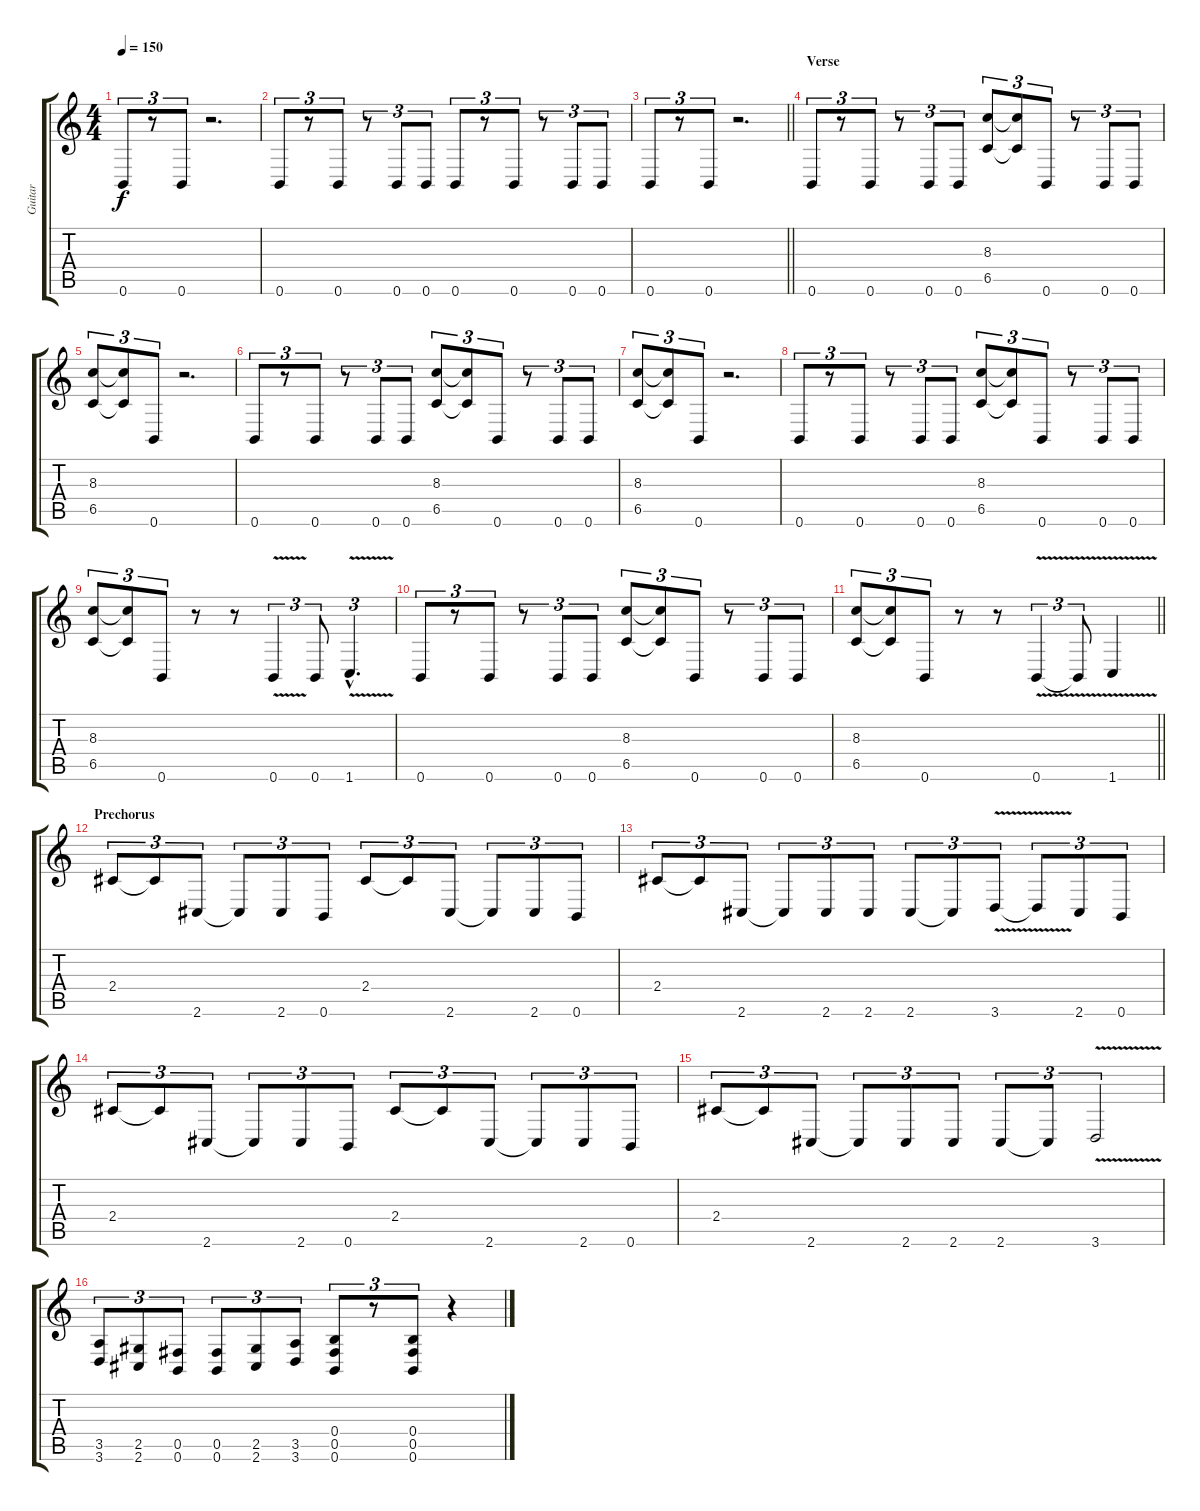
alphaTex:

\track ("Guitar" "Guitar") {instrument distortionguitar}
\staff {score tabs}
\tuning (B3 Gb3 E3 B2 Gb2 B1) {hide}
\ts (4 4)
\tempo 150
\clef g2
\ks c
0.6.8{tu (3 2) dy f} r.8{tu (3 2)} 0.6.8{tu (3 2)} r.2{d} |
0.6.8{tu (3 2)} r.8{tu (3 2)} 0.6.8{tu (3 2)} r.8{tu (3 2)} 0.6.8{tu (3 2)} 0.6.8{tu (3 2)} 0.6.8{tu (3 2)} r.8{tu (3 2)} 0.6.8{tu (3 2)} r.8{tu (3 2)} 0.6.8{tu (3 2)} 0.6.8{tu (3 2)} |
\barLineRight lightlight
0.6.8{tu (3 2)} r.8{tu (3 2)} 0.6.8{tu (3 2)} r.2{d} |
\section ("" "Verse")
0.6.8{tu (3 2)} r.8{tu (3 2)} 0.6.8{tu (3 2)} r.8{tu (3 2)} 0.6.8{tu (3 2)} 0.6.8{tu (3 2)} (8.3 6.5).8{tu (3 2)} (8.3{t} 6.5{t}).8{tu (3 2)} 0.6.8{tu (3 2)} r.8{tu (3 2)} 0.6.8{tu (3 2)} 0.6.8{tu (3 2)} |
(8.3 6.5).8{tu (3 2)} (8.3{t} 6.5{t}).8{tu (3 2)} 0.6.8{tu (3 2)} r.2{d} |
0.6.8{tu (3 2)} r.8{tu (3 2)} 0.6.8{tu (3 2)} r.8{tu (3 2)} 0.6.8{tu (3 2)} 0.6.8{tu (3 2)} (8.3 6.5).8{tu (3 2)} (8.3{t} 6.5{t}).8{tu (3 2)} 0.6.8{tu (3 2)} r.8{tu (3 2)} 0.6.8{tu (3 2)} 0.6.8{tu (3 2)} |
(8.3 6.5).8{tu (3 2)} (8.3{t} 6.5{t}).8{tu (3 2)} 0.6.8{tu (3 2)} r.2{d} |
0.6.8{tu (3 2)} r.8{tu (3 2)} 0.6.8{tu (3 2)} r.8{tu (3 2)} 0.6.8{tu (3 2)} 0.6.8{tu (3 2)} (8.3 6.5).8{tu (3 2)} (8.3{t} 6.5{t}).8{tu (3 2)} 0.6.8{tu (3 2)} r.8{tu (3 2)} 0.6.8{tu (3 2)} 0.6.8{tu (3 2)} |
(8.3 6.5).8{tu (3 2)} (8.3{t} 6.5{t}).8{tu (3 2)} 0.6.8{tu (3 2)} r.8 r.8 0.6{v}.4{tu (3 2)} 0.6.8{tu (3 2)} 1.6{v hac}.4{d tu (3 2)} |
0.6.8{tu (3 2)} r.8{tu (3 2)} 0.6.8{tu (3 2)} r.8{tu (3 2)} 0.6.8{tu (3 2)} 0.6.8{tu (3 2)} (8.3 6.5).8{tu (3 2)} (8.3{t} 6.5{t}).8{tu (3 2)} 0.6.8{tu (3 2)} r.8{tu (3 2)} 0.6.8{tu (3 2)} 0.6.8{tu (3 2)} |
\barLineRight lightlight
(8.3 6.5).8{tu (3 2)} (8.3{t} 6.5{t}).8{tu (3 2)} 0.6.8{tu (3 2)} r.8 r.8 0.6{v}.4{tu (3 2)} 0.6{t}.8{tu (3 2)} 1.6{v}.4 |
\section ("" "Prechorus")
2.4.8{tu (3 2)} 2.4{t}.8{tu (3 2)} 2.6.8{tu (3 2)} 2.6{t}.8{tu (3 2)} 2.6.8{tu (3 2)} 0.6.8{tu (3 2)} 2.4.8{tu (3 2)} 2.4{t}.8{tu (3 2)} 2.6.8{tu (3 2)} 2.6{t}.8{tu (3 2)} 2.6.8{tu (3 2)} 0.6.8{tu (3 2)} |
2.4.8{tu (3 2)} 2.4{t}.8{tu (3 2)} 2.6.8{tu (3 2)} 2.6{t}.8{tu (3 2)} 2.6.8{tu (3 2)} 2.6.8{tu (3 2)} 2.6.8{tu (3 2)} 2.6{t}.8{tu (3 2)} 3.6{v}.8{tu (3 2)} 3.6{t}.8{tu (3 2)} 2.6.8{tu (3 2)} 0.6.8{tu (3 2)} |
2.4.8{tu (3 2)} 2.4{t}.8{tu (3 2)} 2.6.8{tu (3 2)} 2.6{t}.8{tu (3 2)} 2.6.8{tu (3 2)} 0.6.8{tu (3 2)} 2.4.8{tu (3 2)} 2.4{t}.8{tu (3 2)} 2.6.8{tu (3 2)} 2.6{t}.8{tu (3 2)} 2.6.8{tu (3 2)} 0.6.8{tu (3 2)} |
2.4.8{tu (3 2)} 2.4{t}.8{tu (3 2)} 2.6.8{tu (3 2)} 2.6{t}.8{tu (3 2)} 2.6.8{tu (3 2)} 2.6.8{tu (3 2)} 2.6.8{tu (3 2)} 2.6{t}.8{tu (3 2)} 3.6{v}.2{tu (3 2)} |
(3.5 3.6).8{tu (3 2)} (2.5 2.6).8{tu (3 2)} (0.5 0.6).8{tu (3 2)} (0.5 0.6).8{tu (3 2)} (2.5 2.6).8{tu (3 2)} (3.5 3.6).8{tu (3 2)} (0.4 0.5 0.6).8{tu (3 2)} r.8{tu (3 2)} (0.4 0.5 0.6).8{tu (3 2)} r.4
